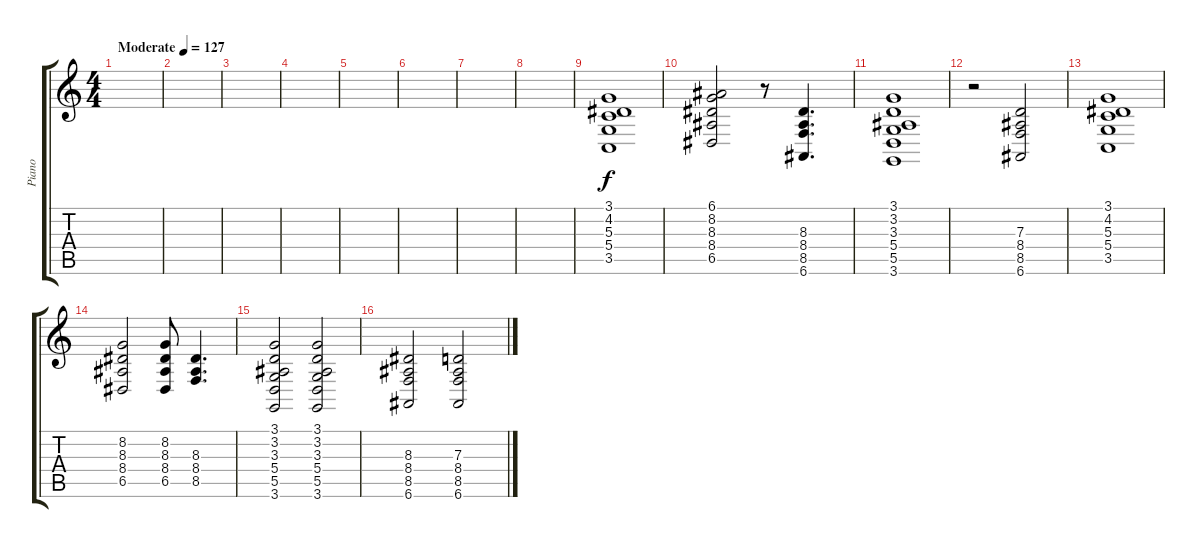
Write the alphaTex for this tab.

\track ("Piano" "Piano") {instrument acousticgrandpiano}
\staff {score tabs}
\tuning (E4 B3 G3 D3 A2 E2) {hide}
\ts (4 4)
\tempo (127 "Moderate")
\clef g2
\ks c
|
|
|
|
|
|
|
|
(3.1 4.2 5.3 5.4 3.5).1 |
(6.1 8.2 8.3 8.4 6.5).2 r.8 (8.3 8.4 8.5 6.6).4{d} |
(3.1 3.2 3.3 5.4 5.5 3.6).1 |
r.2 (7.3 8.4 8.5 6.6).2 |
(3.1 4.2 5.3 5.4 3.5).1 |
(8.2 8.3 8.4 6.5).2 (8.2 8.3 8.4 6.5).8 (8.3 8.4 8.5).4{d} |
(3.1 3.2 3.3 5.4 5.5 3.6).2 (3.1 3.2 3.3 5.4 5.5 3.6).2 |
(8.3 8.4 8.5 6.6).2 (7.3 8.4 8.5 6.6).2
